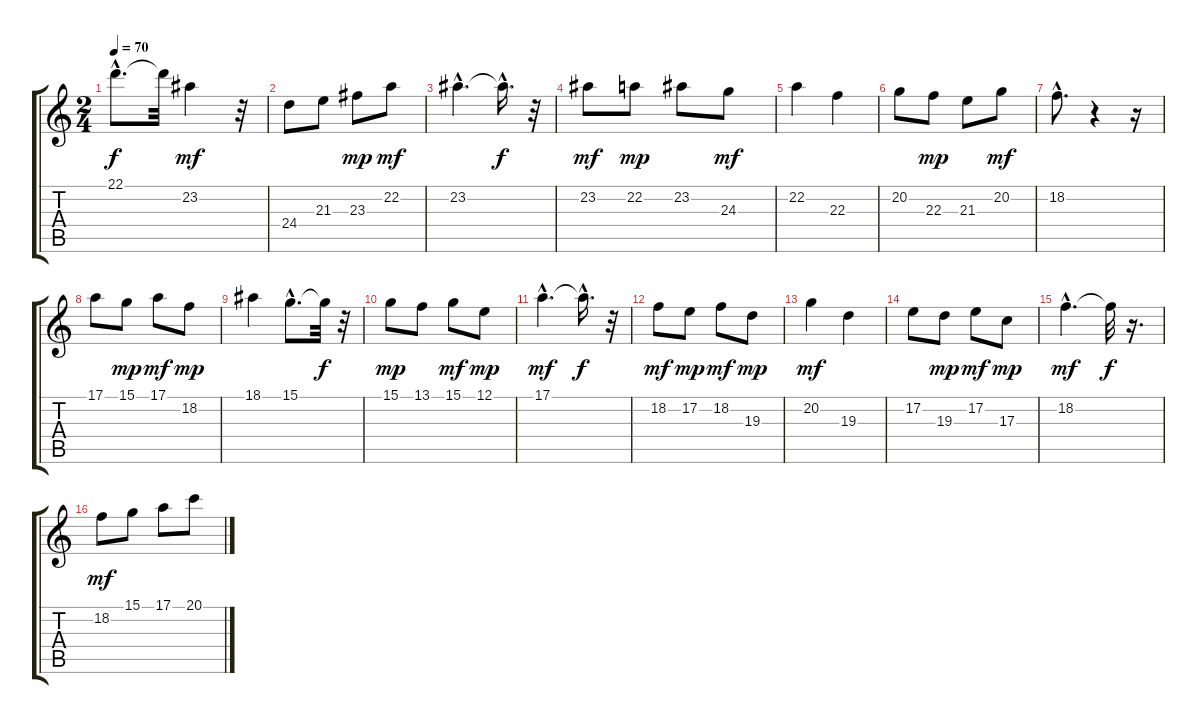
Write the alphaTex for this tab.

\track "" {instrument flute}
\staff {score tabs}
\tuning (E4 B3 G3 D3 A2 E2) {hide}
\ts (2 4)
\tempo 70
\clef g2
\ks c
22.1{hac t}.8{d dy f} 22.1{t}.32 23.2.4{dy mf} r.32 |
24.4.8 21.3.8 23.3.8{dy mp} 22.2.8{dy mf} |
23.2{hac}.4{d} 23.2{hac t}.16{d dy f} r.32 |
23.2.8{dy mf} 22.2.8{dy mp} 23.2.8 24.3.8{dy mf} |
22.2.4 22.3.4 |
20.2.8 22.3.8{dy mp} 21.3.8 20.2.8{dy mf} |
18.2{hac}.8{d} r.4 r.16 |
17.1.8 15.1.8{dy mp} 17.1.8{dy mf} 18.2.8{dy mp} |
18.1.4 15.1{hac}.8{d} 15.1{t}.32{dy f} r.32 |
15.1.8{dy mp} 13.1.8 15.1.8{dy mf} 12.1.8{dy mp} |
17.1{hac}.4{d dy mf} 17.1{hac t}.16{d dy f} r.32 |
18.2.8{dy mf} 17.2.8{dy mp} 18.2.8{dy mf} 19.3.8{dy mp} |
20.2.4{dy mf} 19.3.4 |
17.2.8 19.3.8{dy mp} 17.2.8{dy mf} 17.3.8{dy mp} |
18.2{hac}.4{d dy mf} 18.2{t}.32{dy f} r.16{d} |
18.2.8{dy mf} 15.1.8 17.1.8 20.1.8
